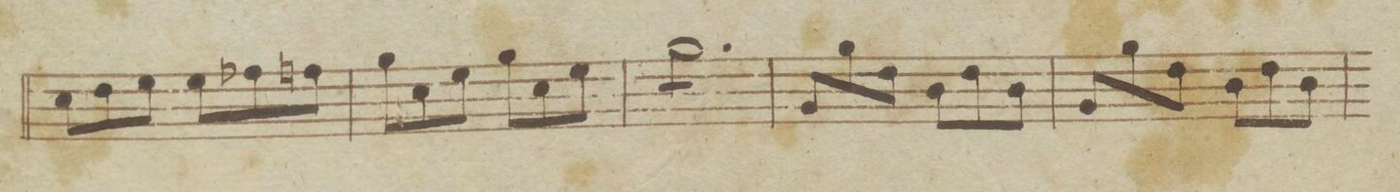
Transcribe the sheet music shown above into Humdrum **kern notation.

**kern	**dynam
*I"Fagotto Primo.	*
*clefF4	*
*k[fnb-e-]	*
*met(c)	*
*M6/8	*
8E-\L	.
8F\	.
8G\J	.
8G\L	.
8A-X\	.
8An\J	.
=218	=218
8B-\L	.
8E-\	.
8G\J	.
8B-\L	.
8E-\	.
8G\J	.
=219	=219
*tremolo	*
8B-\L	.
8B-\	.
8B-\	.
8B-\	.
8B-\	.
8B-\J	.
*Xtremolo	*
=220	=220
8BB-/L	.
8B-\	.
8F\J	.
8D\L	.
8F\	.
8D\J	.
=221	=221
8BB-/L	.
8B-\	.
8F\J	.
8D\L	.
8F\	.
8D\J	.
=222	=222
*-	*-
